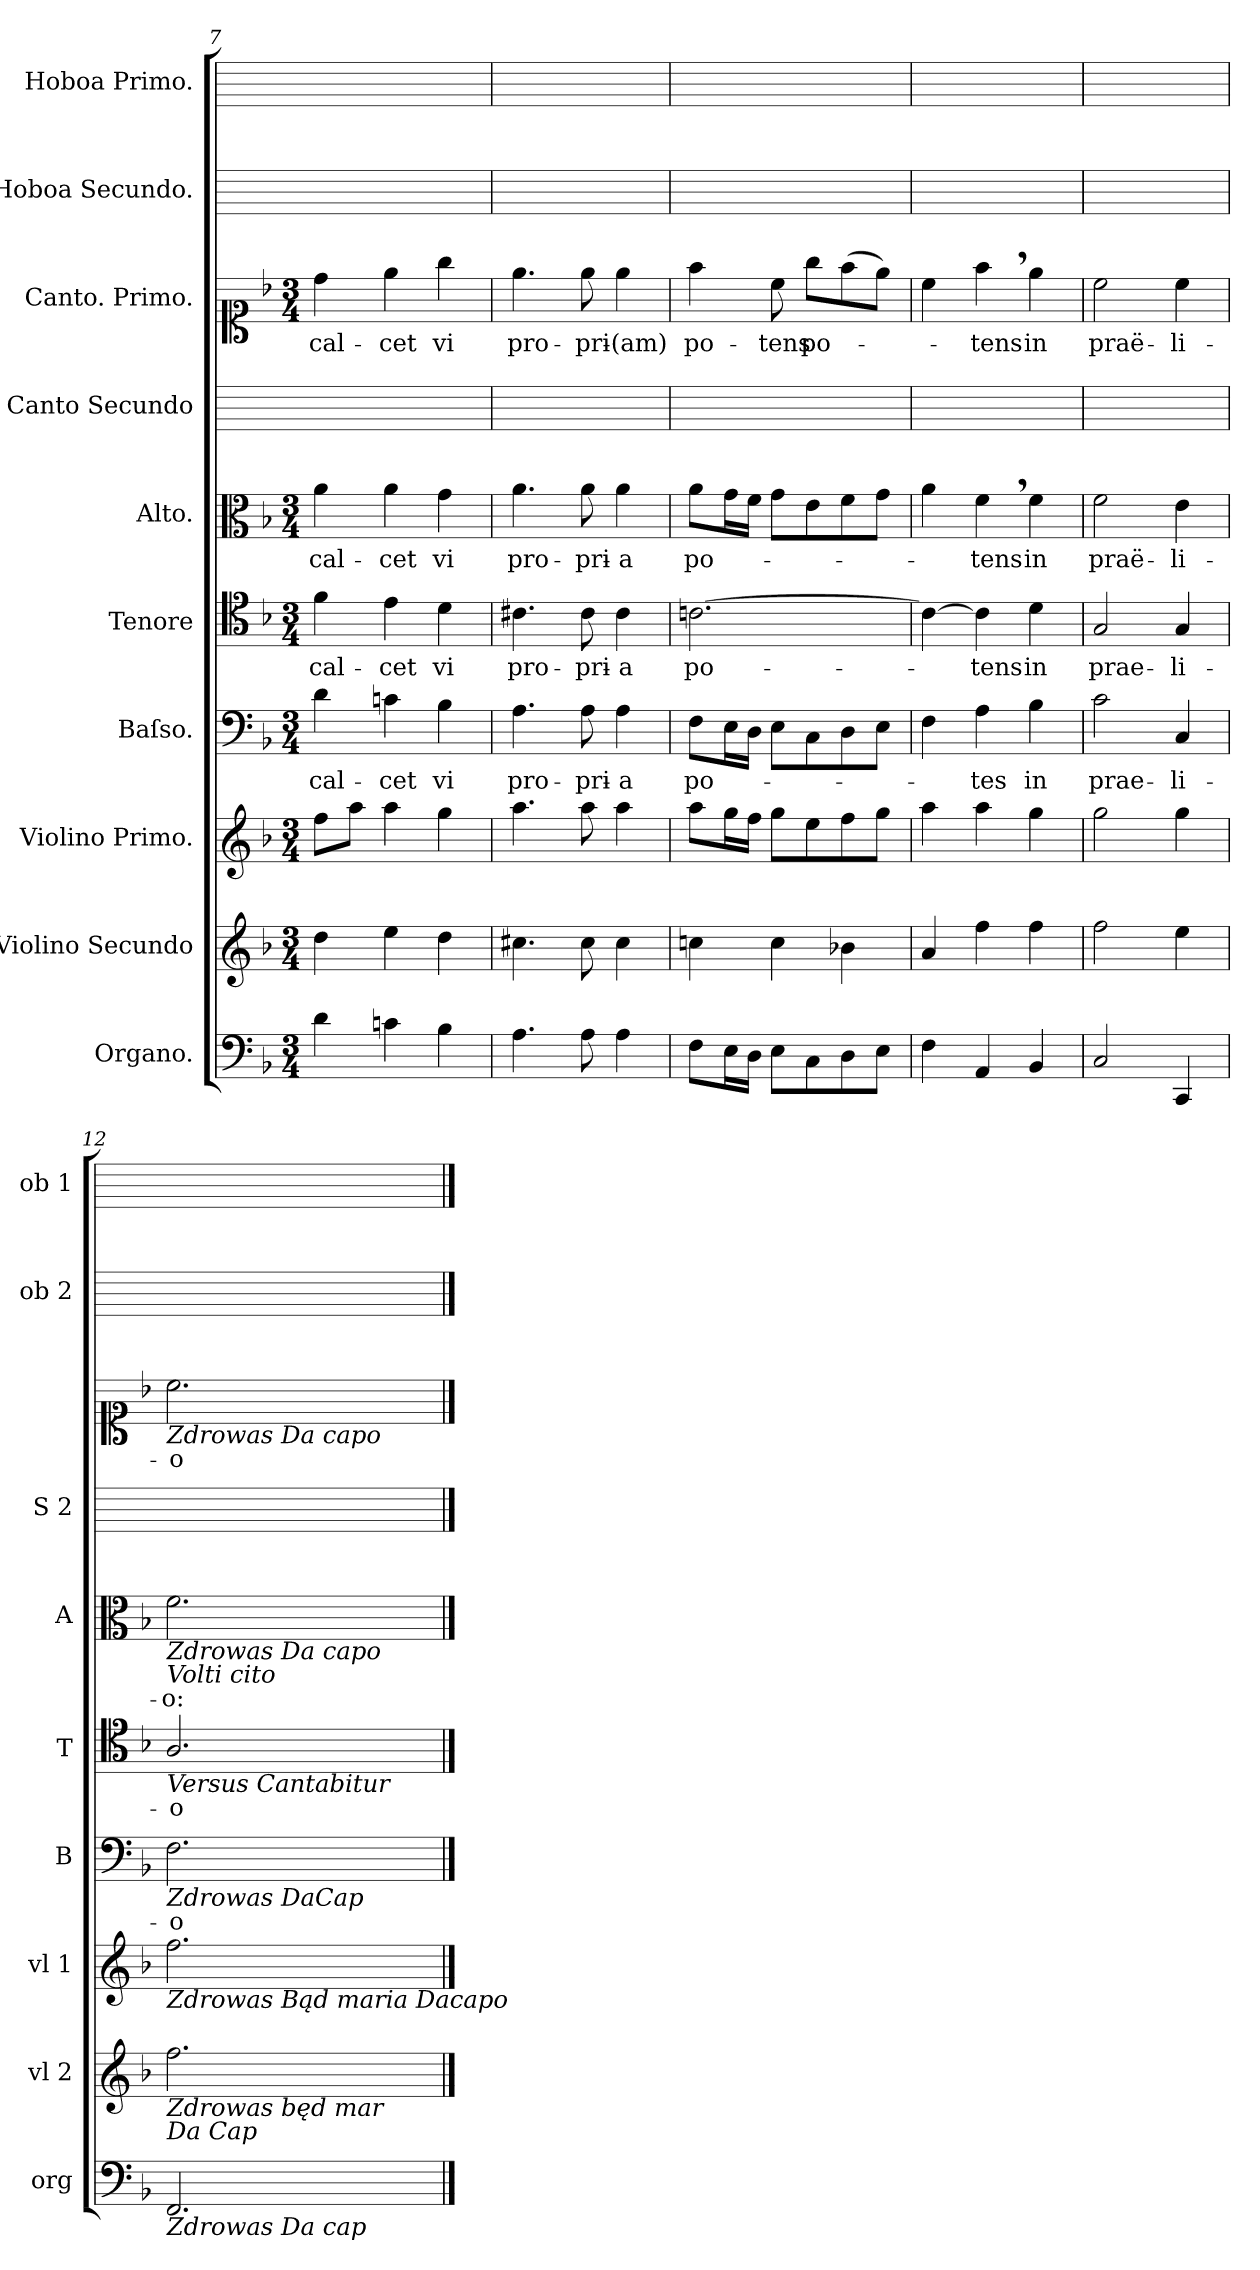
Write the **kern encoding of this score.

**kern	**kern	**kern	**kern	**text	**kern	**text	**kern	**text	**kern	**kern	**text	**kern	**kern
*part10	*part9	*part8	*part7	*part7	*part6	*part6	*part5	*part5	*part4	*part3	*part3	*part2	*part1
*staff10	*staff9	*staff8	*staff7	*staff7	*staff6	*staff6	*staff5	*staff5	*staff4	*staff3	*staff3	*staff2	*staff1
*I"Organo.	*I"Violino Secundo	*I"Violino Primo.	*I"Baſso.	*	*I"Tenore	*	*I"Alto.	*	*I"Canto Secundo	*I"Canto. Primo.	*	*I"Hoboa Secundo.	*I"Hoboa Primo.
*I'org	*I'vl 2	*I'vl 1	*I'B	*	*I'T	*	*I'A	*	*I'S 2	*	*	*I'ob 2	*I'ob 1
*clefF4	*clefG2	*clefG2	*clefF4	*	*clefC4	*	*clefC3	*	*	*clefC1	*	*	*
*k[b-]	*k[b-]	*k[b-]	*k[b-]	*	*k[b-]	*	*k[b-]	*	*	*k[b-]	*	*	*
*F:	*F:	*F:	*F:	*	*F:	*	*F:	*	*	*F:	*	*	*
*M3/4	*M3/4	*M3/4	*M3/4	*	*M3/4	*	*M3/4	*	*	*M3/4	*	*	*
=7	=7	=7	=7	=7	=7	=7	=7	=7	=7	=7	=7	=7	=7
4d\	4dd\	8ff\L	4d\	cal-	4f\	cal-	4a\	cal-	2.ryy	4dd\	cal-	2.ryy	2.ryy
.	.	8aa\J	.	.	.	.	.	.	.	.	.	.	.
4cn\	4ee\	4aa\	4cn\	-cet	4e\	-cet	4a\	-cet	.	4ee\	-cet	.	.
4B-\	4dd\	4gg\	4B-\	vi	4d\	vi	4g\	vi	.	4gg\	vi	.	.
=8	=8	=8	=8	=8	=8	=8	=8	=8	=8	=8	=8	=8	=8
4.A\	4.cc#X\	4.aa\	4.A\	pro-	4.c#X\	pro-	4.a\	pro-	2.ryy	4.ee\	pro-	2.ryy	2.ryy
8A\	8cc#\	8aa\	8A\	-pri-	8c#\	-pri-	8a\	-pri-	.	8ee\	-pri-	.	.
4A\	4cc#\	4aa\	4A\	-a	4c#\	-a	4a\	-a	.	4ee\	-(am)	.	.
=9	=9	=9	=9	=9	=9	=9	=9	=9	=9	=9	=9	=9	=9
8F\L	4ccn\	8aa\L	8F\L	po-	[2.cn\	po-	8a\L	po-	2.ryy	4ff\	po-	2.ryy	2.ryy
16E\L	.	16gg\L	16E\L	.	.	.	16g\L	.	.	.	.	.	.
16D\JJ	.	16ff\JJ	16D\JJ	.	.	.	16f\JJ	.	.	.	.	.	.
8E\L	4cc\	8gg\L	8E\L	.	.	.	8g\L	.	.	8cc\	-tens	.	.
8C\	.	8ee\	8C\	.	.	.	8e\	.	.	8gg\L	po-	.	.
8D\	4b-X\	8ff\	8D\	.	.	.	8f\	.	.	(8ff\	.	.	.
8E\J	.	8gg\J	8E\J	.	.	.	8g\J	.	.	8ee\J)	.	.	.
=10	=10	=10	=10	=10	=10	=10	=10	=10	=10	=10	=10	=10	=10
4F\	4a/	4aa\	4F\	.	4c\_	.	4a\	.	2.ryy	4cc\	.	2.ryy	2.ryy
4AA/	4ff\	4aa\	4A\	-tes	4c\]	-tens	4f,<\	-tens	.	4ff,<\	-tens	.	.
4BB-/	4ff\	4gg\	4B-\	in	4d\	in	4f\	in	.	4ee\	in	.	.
=11	=11	=11	=11	=11	=11	=11	=11	=11	=11	=11	=11	=11	=11
2C/	2ff\	2gg\	2c\	prae-	2G/	prae-	2f\	praë-	2.ryy	2cc\	praë-	2.ryy	2.ryy
4CC/	4ee\	4gg\	4C/	-li-	4G/	-li-	4e\	-li-	.	4cc\	-li-	.	.
=12	=12	=12	=12	=12	=12	=12	=12	=12	=12	=12	=12	=12	=12
!	!	!	!	!	!	!	!	!	!	!LO:TX:b:i:t=Zdrowas Da capo	!	!	!
!	!	!	!	!	!	!	!LO:TX:b:i:t=Zdrowas Da capo\nVolti cito	!	!	!	!	!	!
!	!	!	!	!	!LO:TX:b:i:t=Versus Cantabitur	!	!	!	!	!	!	!	!
!	!	!	!LO:TX:b:i:t=Zdrowas DaCap	!	!	!	!	!	!	!	!	!	!
!	!	!LO:TX:b:i:t=Zdrowas Bąd maria Dacapo	!	!	!	!	!	!	!	!	!	!	!
!	!LO:TX:b:i:t=Zdrowas będ mar\nDa Cap	!	!	!	!	!	!	!	!	!	!	!	!
!LO:TX:b:i:t=Zdrowas Da cap	!	!	!	!	!	!	!	!	!	!	!	!	!
2.FF/	2.ff\	2.ff\	2.F\	-o	2.A/	-o	2.f\	-o:	2.ryy	2.cc\	-o	2.ryy	2.ryy
==	==	==	==	==	==	==	==	==	==	==	==	==	==
*-	*-	*-	*-	*-	*-	*-	*-	*-	*-	*-	*-	*-	*-
